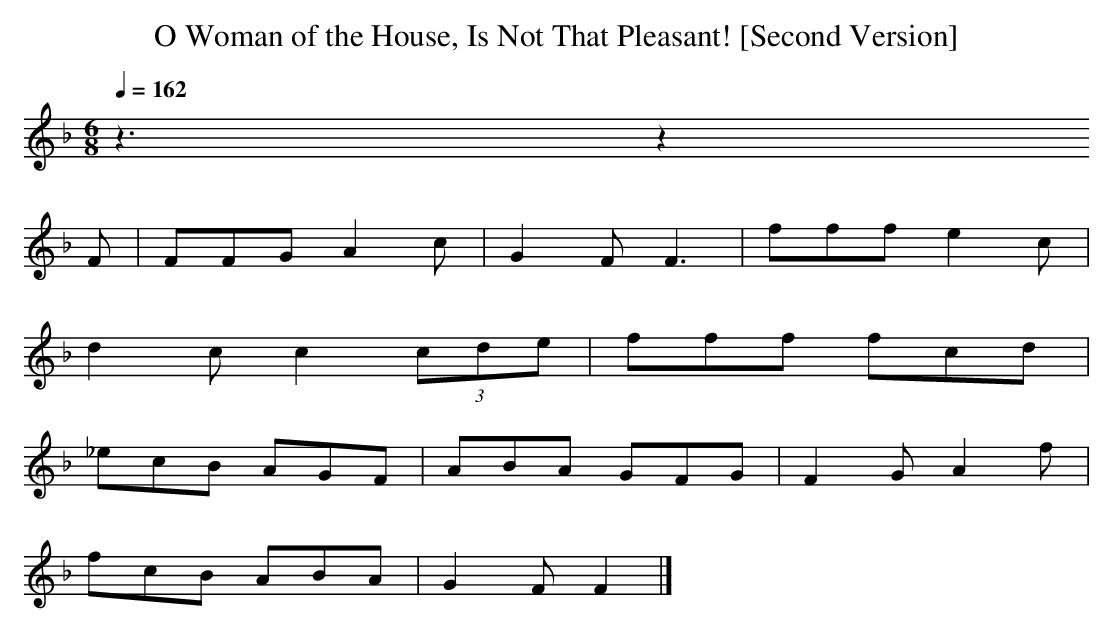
X:1
T: O Woman of the House, Is Not That Pleasant! [Second Version]
M: 6/8
L: 1/8
Q: 1/4=162
K: F % 1 flats
V: 1
z3 z2
F | FFG A2c | G2F F3 | fff e2c |
d2c c2 (3cde | fff fcd |
_ecB AGF | ABA GFG | F2G A2f |
fcB ABA | G2F F2 |]
